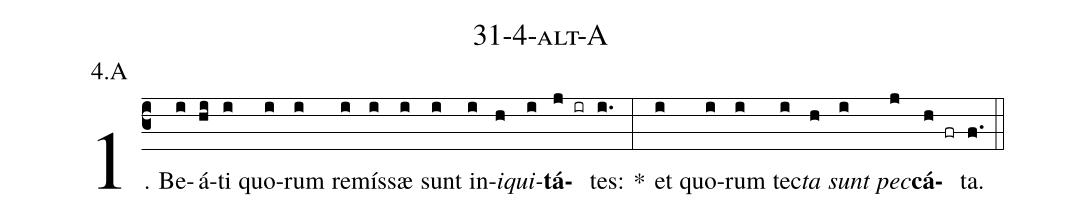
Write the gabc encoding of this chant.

name: 31-4-alt-A;
annotation: 4.A;
%%
(c3)1. Be(i)á(hi)ti(i) quo(i)rum(i) re(i)mís(i)sæ(i) sunt(i) in(i)<i>i</i>(h)<i>qui</i>(i)<b>tá</b>(j ir)tes:(i.) *(:) et(i) quo(i)rum(i) tec(i)<i>ta</i>(h) <i>sunt</i>(i) <i>pec</i>(j)<b>cá</b>(h fr)ta.(f.) (::)
